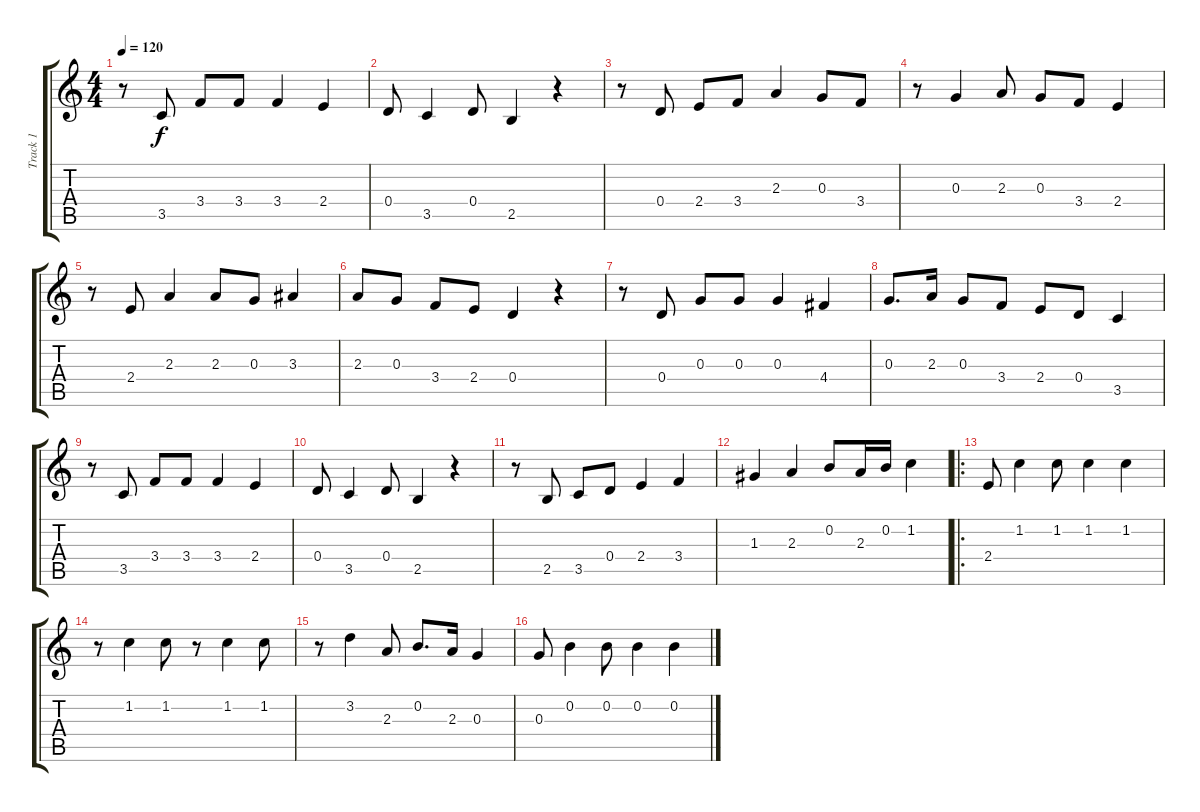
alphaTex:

\track ("Track 1" "Track 1") {instrument acousticguitarsteel}
\staff {score tabs}
\tuning (E4 B3 G3 D3 A2 E2) {hide}
\ts (4 4)
\tempo 120
\clef g2
\ks c
r.8{dy f} 3.5.8 3.4.8 3.4.8 3.4.4 2.4.4 |
0.4.8 3.5.4 0.4.8 2.5.4 r.4 |
r.8 0.4.8 2.4.8 3.4.8 2.3.4 0.3.8 3.4.8 |
r.8 0.3.4 2.3.8 0.3.8 3.4.8 2.4.4 |
r.8 2.4.8 2.3.4 2.3.8 0.3.8 3.3.4 |
2.3.8 0.3.8 3.4.8 2.4.8 0.4.4 r.4 |
r.8 0.4.8 0.3.8 0.3.8 0.3.4 4.4.4 |
0.3.8{d} 2.3.16 0.3.8 3.4.8 2.4.8 0.4.8 3.5.4 |
r.8 3.5.8 3.4.8 3.4.8 3.4.4 2.4.4 |
0.4.8 3.5.4 0.4.8 2.5.4 r.4 |
r.8 2.5.8 3.5.8 0.4.8 2.4.4 3.4.4 |
1.3.4 2.3.4 0.2.8 2.3.16 0.2.16 1.2.4 |
\ro
2.4.8 1.2.4 1.2.8 1.2.4 1.2.4 |
r.8 1.2.4 1.2.8 r.8 1.2.4 1.2.8 |
r.8 3.2.4 2.3.8 0.2.8{d} 2.3.16 0.3.4 |
0.3.8 0.2.4 0.2.8 0.2.4 0.2.4
